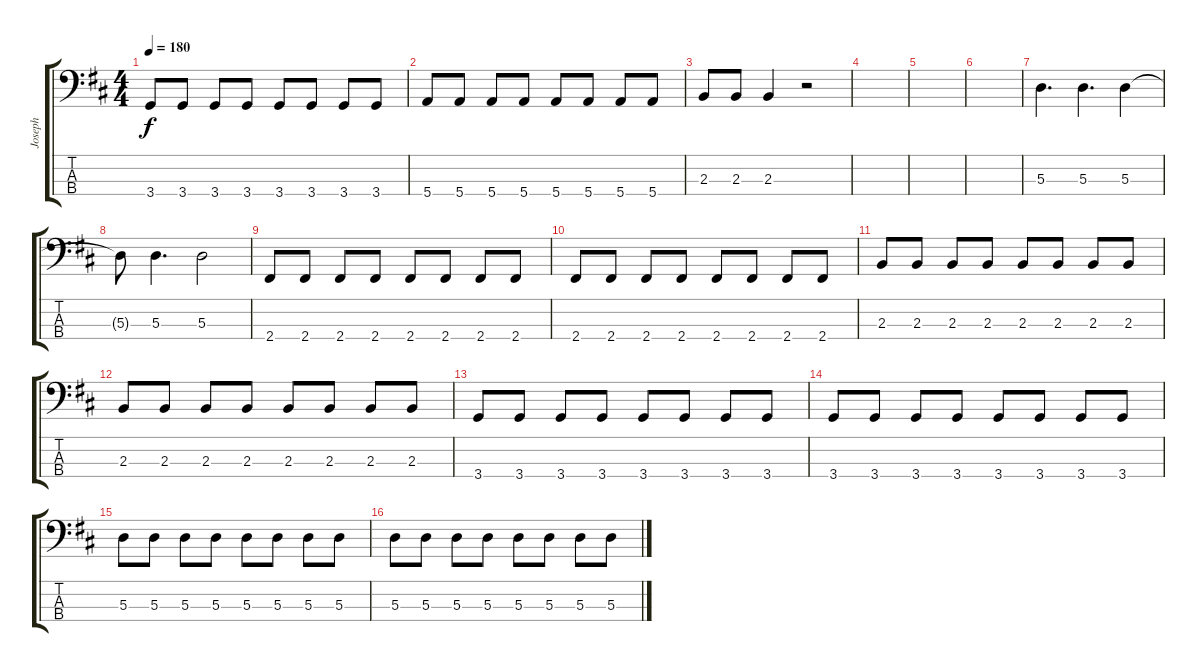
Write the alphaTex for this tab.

\track ("Joseph" "Joseph") {instrument electricbassfinger}
\staff {score tabs}
\tuning (G2 D2 A1 E1) {hide}
\ts (4 4)
\tempo 180
\clef f4
\ks d
3.4.8{dy f} 3.4.8 3.4.8 3.4.8 3.4.8 3.4.8 3.4.8 3.4.8 |
5.4.8 5.4.8 5.4.8 5.4.8 5.4.8 5.4.8 5.4.8 5.4.8 |
2.3.8 2.3.8 2.3.4 r.2 |
|
|
|
5.3.4{d} 5.3.4{d} 5.3.4 |
5.3{t}.8 5.3.4{d} 5.3.2 |
2.4.8 2.4.8 2.4.8 2.4.8 2.4.8 2.4.8 2.4.8 2.4.8 |
2.4.8 2.4.8 2.4.8 2.4.8 2.4.8 2.4.8 2.4.8 2.4.8 |
2.3.8 2.3.8 2.3.8 2.3.8 2.3.8 2.3.8 2.3.8 2.3.8 |
2.3.8 2.3.8 2.3.8 2.3.8 2.3.8 2.3.8 2.3.8 2.3.8 |
3.4.8 3.4.8 3.4.8 3.4.8 3.4.8 3.4.8 3.4.8 3.4.8 |
3.4.8 3.4.8 3.4.8 3.4.8 3.4.8 3.4.8 3.4.8 3.4.8 |
5.3.8 5.3.8 5.3.8 5.3.8 5.3.8 5.3.8 5.3.8 5.3.8 |
5.3.8 5.3.8 5.3.8 5.3.8 5.3.8 5.3.8 5.3.8 5.3.8
